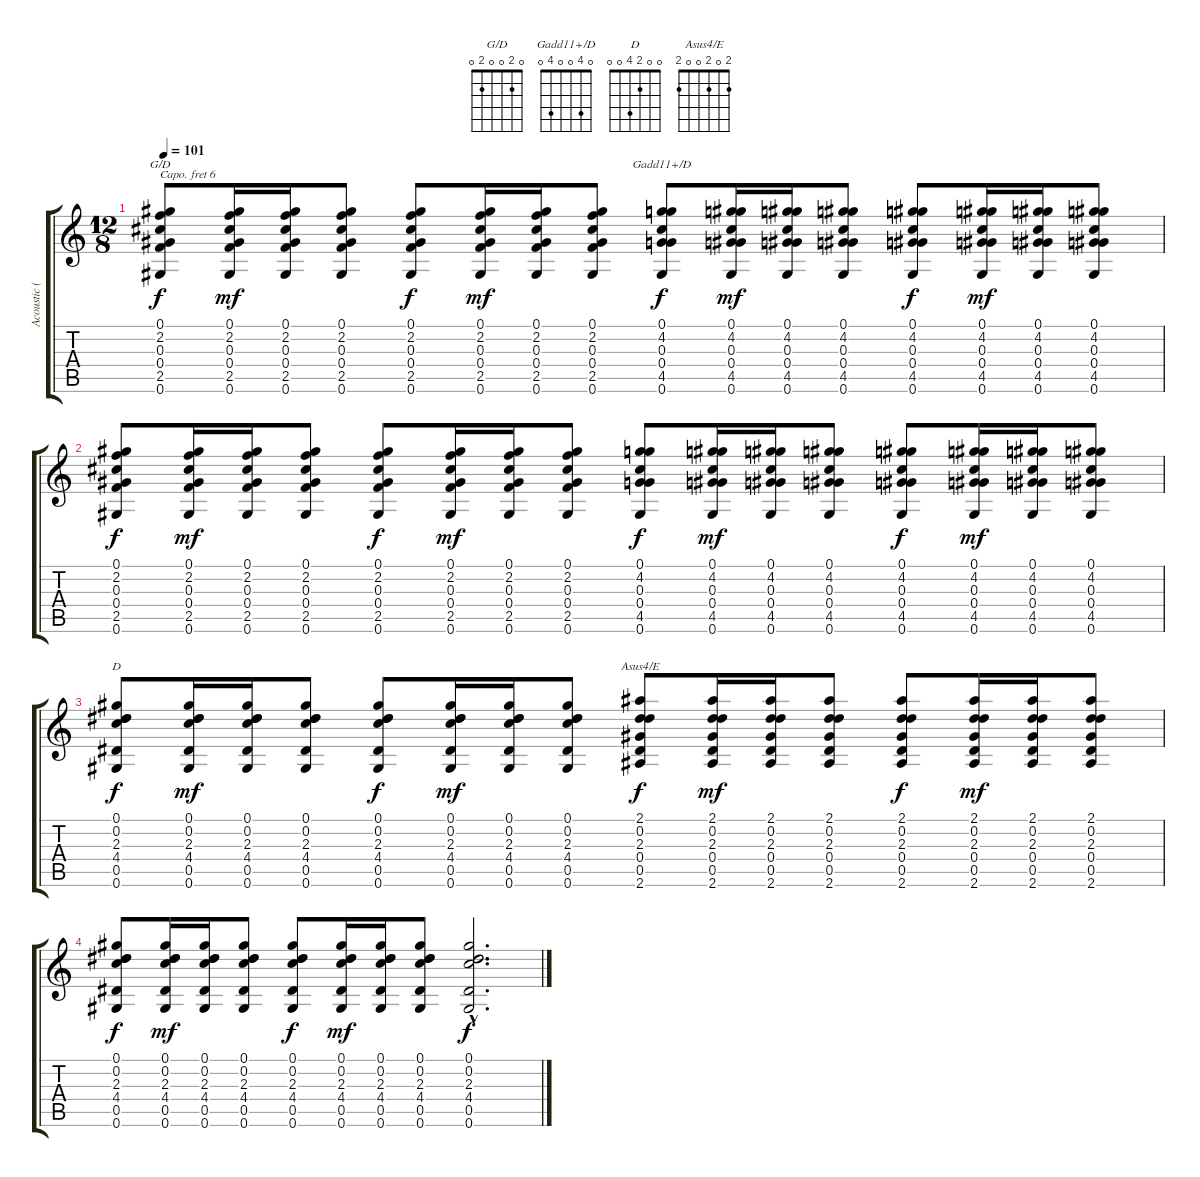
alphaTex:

\track ("Acoustic (DADGAD, capo 6)" "Acoustic (") {instrument acousticguitarsteel}
\staff {score tabs}
\capo 6
\tuning (D4 A3 G3 D3 A2 D2) {hide}
\chord ("G/D" 0 2 0 0 2 0)
\chord ("Gadd11+/D" 0 4 0 0 4 0)
\chord ("D" 0 0 2 4 0 0)
\chord ("Asus4/E" 2 0 2 0 0 2)
\ts (12 8)
\tempo 101
\clef g2
\ks c
(0.1 2.2 0.3 0.4 2.5 0.6).8{ch "G/D" dy f} (0.1 2.2 0.3 0.4 2.5 0.6).16{dy mf} (0.1 2.2 0.3 0.4 2.5 0.6).16 (0.1 2.2 0.3 0.4 2.5 0.6).8 (0.1 2.2 0.3 0.4 2.5 0.6).8{dy f} (0.1 2.2 0.3 0.4 2.5 0.6).16{dy mf} (0.1 2.2 0.3 0.4 2.5 0.6).16 (0.1 2.2 0.3 0.4 2.5 0.6).8 (0.1 4.2 0.3 0.4 4.5 0.6).8{ch "Gadd11+/D" dy f} (0.1 4.2 0.3 0.4 4.5 0.6).16{dy mf} (0.1 4.2 0.3 0.4 4.5 0.6).16 (0.1 4.2 0.3 0.4 4.5 0.6).8 (0.1 4.2 0.3 0.4 4.5 0.6).8{dy f} (0.1 4.2 0.3 0.4 4.5 0.6).16{dy mf} (0.1 4.2 0.3 0.4 4.5 0.6).16 (0.1 4.2 0.3 0.4 4.5 0.6).8 |
(0.1 2.2 0.3 0.4 2.5 0.6).8{dy f} (0.1 2.2 0.3 0.4 2.5 0.6).16{dy mf} (0.1 2.2 0.3 0.4 2.5 0.6).16 (0.1 2.2 0.3 0.4 2.5 0.6).8 (0.1 2.2 0.3 0.4 2.5 0.6).8{dy f} (0.1 2.2 0.3 0.4 2.5 0.6).16{dy mf} (0.1 2.2 0.3 0.4 2.5 0.6).16 (0.1 2.2 0.3 0.4 2.5 0.6).8 (0.1 4.2 0.3 0.4 4.5 0.6).8{dy f} (0.1 4.2 0.3 0.4 4.5 0.6).16{dy mf} (0.1 4.2 0.3 0.4 4.5 0.6).16 (0.1 4.2 0.3 0.4 4.5 0.6).8 (0.1 4.2 0.3 0.4 4.5 0.6).8{dy f} (0.1 4.2 0.3 0.4 4.5 0.6).16{dy mf} (0.1 4.2 0.3 0.4 4.5 0.6).16 (0.1 4.2 0.3 0.4 4.5 0.6).8 |
(0.1 0.2 2.3 4.4 0.5 0.6).8{ch "D" dy f} (0.1 0.2 2.3 4.4 0.5 0.6).16{dy mf} (0.1 0.2 2.3 4.4 0.5 0.6).16 (0.1 0.2 2.3 4.4 0.5 0.6).8 (0.1 0.2 2.3 4.4 0.5 0.6).8{dy f} (0.1 0.2 2.3 4.4 0.5 0.6).16{dy mf} (0.1 0.2 2.3 4.4 0.5 0.6).16 (0.1 0.2 2.3 4.4 0.5 0.6).8 (2.1 0.2 2.3 0.4 0.5 2.6).8{ch "Asus4/E" dy f} (2.1 0.2 2.3 0.4 0.5 2.6).16{dy mf} (2.1 0.2 2.3 0.4 0.5 2.6).16 (2.1 0.2 2.3 0.4 0.5 2.6).8 (2.1 0.2 2.3 0.4 0.5 2.6).8{dy f} (2.1 0.2 2.3 0.4 0.5 2.6).16{dy mf} (2.1 0.2 2.3 0.4 0.5 2.6).16 (2.1 0.2 2.3 0.4 0.5 2.6).8 |
(0.1 0.2 2.3 4.4 0.5 0.6).8{dy f} (0.1 0.2 2.3 4.4 0.5 0.6).16{dy mf} (0.1 0.2 2.3 4.4 0.5 0.6).16 (0.1 0.2 2.3 4.4 0.5 0.6).8 (0.1 0.2 2.3 4.4 0.5 0.6).8{dy f} (0.1 0.2 2.3 4.4 0.5 0.6).16{dy mf} (0.1 0.2 2.3 4.4 0.5 0.6).16 (0.1 0.2 2.3 4.4 0.5 0.6).8 (0.1{hac} 0.2{hac} 2.3{hac} 4.4{hac} 0.5{hac} 0.6{hac}).2{d dy f}
